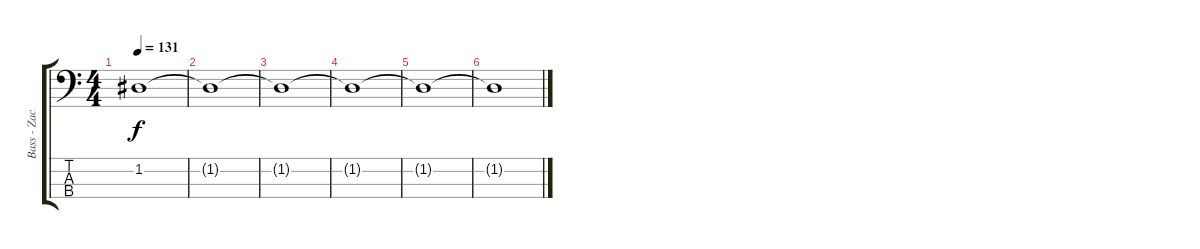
\track ("Bass - Zack" "Bass - Zac") {instrument electricbassfinger}
\staff {score tabs}
\tuning (G2 D2 A1 E1) {hide}
\ts (4 4)
\tempo 131
\clef f4
\ks c
1.2{t}.1{dy f} |
1.2{t}.1 |
1.2{t}.1 |
1.2{t}.1 |
1.2{t}.1 |
1.2{t}.1
